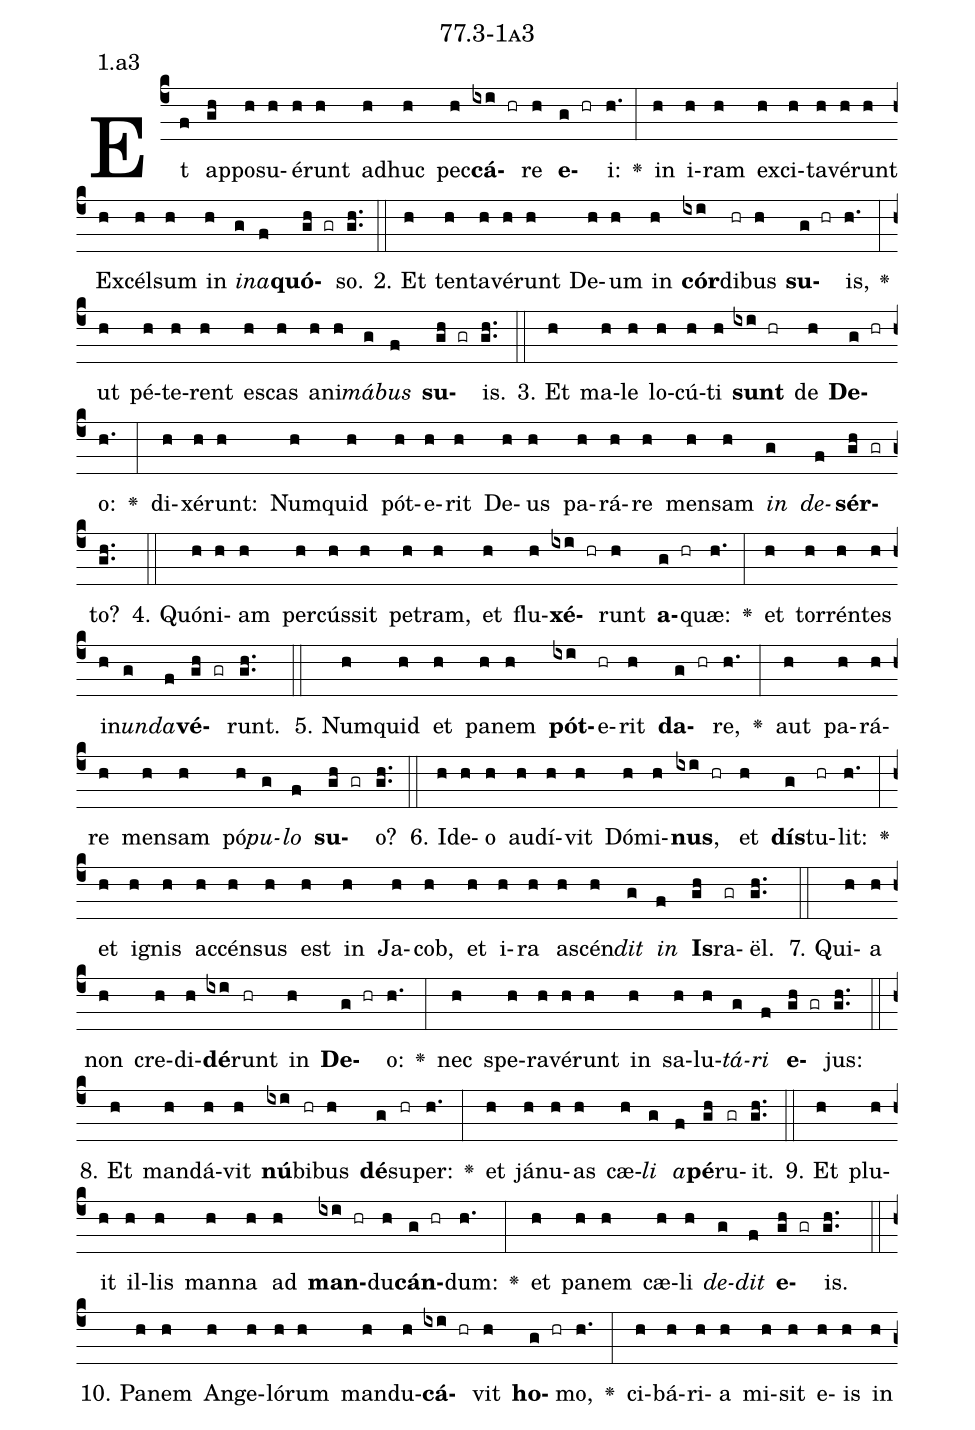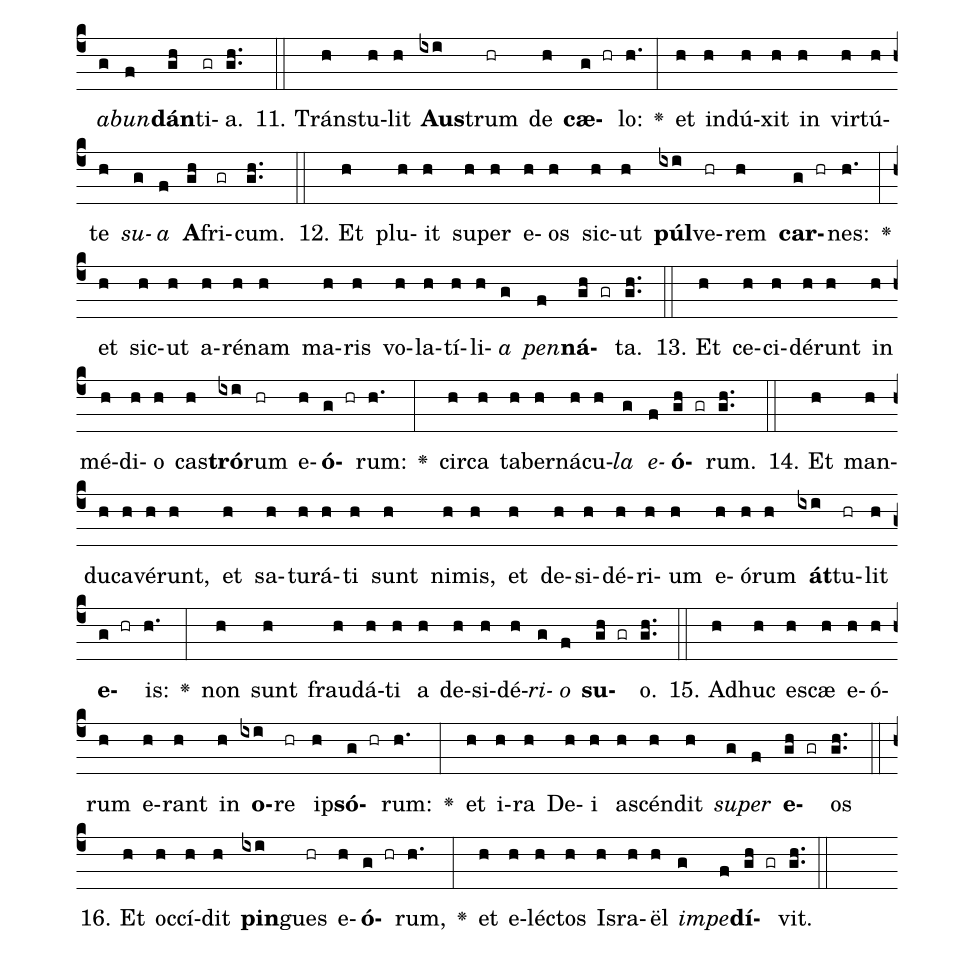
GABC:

name: 77.3-1a3;
annotation: 1.a3;
%%
(c4)Et(f) ap(gh)po(h)su(h)é(h)runt(h) ad(h)huc(h) pec(h)<b>cá</b>(ixi hr)re(h) <b>e</b>(g hr)i:(h.) <v>\greheightstar</v>(:) in(h) i(h)ram(h) ex(h)ci(h)ta(h)vé(h)runt(h) Ex(h)cél(h)sum(h) in(h) <i>in</i>(g)<i>a</i>(f)<b>quó</b>(gh gr)so.(gh..) (::)
2. Et(h) ten(h)ta(h)vé(h)runt(h) De(h)um(h) in(h) <b>cór</b>(ixi)di(hr)bus(h) <b>su</b>(g hr)is,(h.) <v>\greheightstar</v>(:) ut(h) pé(h)te(h)rent(h) es(h)cas(h) a(h)ni(h)<i>má</i>(g)<i>bus</i>(f) <b>su</b>(gh gr)is.(gh..) (::)
3. Et(h) ma(h)le(h) lo(h)cú(h)ti(h) <b>sunt</b>(ixi hr) de(h) <b>De</b>(g hr)o:(h.) <v>\greheightstar</v>(:) di(h)xé(h)runt:(h) Num(h)quid(h) pót(h)e(h)rit(h) De(h)us(h) pa(h)rá(h)re(h) men(h)sam(h) <i>in</i>(g) <i>de</i>(f)<b>sér</b>(gh gr)to?(gh..) (::)
4. Quón(h)i(h)am(h) per(h)cús(h)sit(h) pe(h)tram,(h) et(h) flu(h)<b>xé</b>(ixi hr)runt(h) <b>a</b>(g hr)quæ:(h.) <v>\greheightstar</v>(:) et(h) tor(h)rén(h)tes(h) in(h)<i>un</i>(g)<i>da</i>(f)<b>vé</b>(gh gr)runt.(gh..) (::)
5. Num(h)quid(h) et(h) pa(h)nem(h) <b>pót</b>(ixi)e(hr)rit(h) <b>da</b>(g hr)re,(h.) <v>\greheightstar</v>(:) aut(h) pa(h)rá(h)re(h) men(h)sam(h) pó(h)<i>pu</i>(g)<i>lo</i>(f) <b>su</b>(gh gr)o?(gh..) (::)
6. Id(h)e(h)o(h) au(h)dí(h)vit(h) Dó(h)mi(h)<b>nus</b>,(ixi hr) et(h) <b>dís</b>(g)tu(hr)lit:(h.) <v>\greheightstar</v>(:) et(h) i(h)gnis(h) ac(h)cén(h)sus(h) est(h) in(h) Ja(h)cob,(h) et(h) i(h)ra(h) a(h)scén(h)<i>dit</i>(g) <i>in</i>(f) <b>Is</b>(gh)ra(gr)ël.(gh..) (::)
7. Qui(h)a(h) non(h) cre(h)di(h)<b>dé</b>(ixi)runt(hr) in(h) <b>De</b>(g hr)o:(h.) <v>\greheightstar</v>(:) nec(h) spe(h)ra(h)vé(h)runt(h) in(h) sa(h)lu(h)<i>tá</i>(g)<i>ri</i>(f) <b>e</b>(gh gr)jus:(gh..) (::)
8. Et(h) man(h)dá(h)vit(h) <b>nú</b>(ixi)bi(hr)bus(h) <b>dé</b>(g)su(hr)per:(h.) <v>\greheightstar</v>(:) et(h) já(h)nu(h)as(h) cæ(h)<i>li</i>(g) <i>a</i>(f)<b>pé</b>(gh)ru(gr)it.(gh..) (::)
9. Et(h) plu(h)it(h) il(h)lis(h) man(h)na(h) ad(h) <b>man</b>(ixi hr)du(h)<b>cán</b>(g hr)dum:(h.) <v>\greheightstar</v>(:) et(h) pa(h)nem(h) cæ(h)li(h) <i>de</i>(g)<i>dit</i>(f) <b>e</b>(gh gr)is.(gh..) (::)
10. Pa(h)nem(h) An(h)ge(h)ló(h)rum(h) man(h)du(h)<b>cá</b>(ixi hr)vit(h) <b>ho</b>(g hr)mo,(h.) <v>\greheightstar</v>(:) ci(h)bá(h)ri(h)a(h) mi(h)sit(h) e(h)is(h) in(h) <i>ab</i>(g)<i>un</i>(f)<b>dán</b>(gh)ti(gr)a.(gh..) (::)
11. Tráns(h)tu(h)lit(h) <b>Aus</b>(ixi)trum(hr) de(h) <b>cæ</b>(g hr)lo:(h.) <v>\greheightstar</v>(:) et(h) in(h)dú(h)xit(h) in(h) vir(h)tú(h)te(h) <i>su</i>(g)<i>a</i>(f) <b>A</b>(gh)fri(gr)cum.(gh..) (::)
12. Et(h) plu(h)it(h) su(h)per(h) e(h)os(h) sic(h)ut(h) <b>púl</b>(ixi)ve(hr)rem(h) <b>car</b>(g hr)nes:(h.) <v>\greheightstar</v>(:) et(h) sic(h)ut(h) a(h)ré(h)nam(h) ma(h)ris(h) vo(h)la(h)tí(h)li(h)<i>a</i>(g) <i>pen</i>(f)<b>ná</b>(gh gr)ta.(gh..) (::)
13. Et(h) ce(h)ci(h)dé(h)runt(h) in(h) mé(h)di(h)o(h) cas(h)<b>tró</b>(ixi)rum(hr) e(h)<b>ó</b>(g hr)rum:(h.) <v>\greheightstar</v>(:) cir(h)ca(h) ta(h)ber(h)ná(h)cu(h)<i>la</i>(g) <i>e</i>(f)<b>ó</b>(gh gr)rum.(gh..) (::)
14. Et(h) man(h)du(h)ca(h)vé(h)runt,(h) et(h) sa(h)tu(h)rá(h)ti(h) sunt(h) ni(h)mis,(h) et(h) de(h)si(h)dé(h)ri(h)um(h) e(h)ó(h)rum(h) <b>át</b>(ixi)tu(hr)lit(h) <b>e</b>(g hr)is:(h.) <v>\greheightstar</v>(:) non(h) sunt(h) frau(h)dá(h)ti(h) a(h) de(h)si(h)dé(h)<i>ri</i>(g)<i>o</i>(f) <b>su</b>(gh gr)o.(gh..) (::)
15. Ad(h)huc(h) e(h)scæ(h) e(h)ó(h)rum(h) e(h)rant(h) in(h) <b>o</b>(ixi)re(hr) ip(h)<b>só</b>(g hr)rum:(h.) <v>\greheightstar</v>(:) et(h) i(h)ra(h) De(h)i(h) a(h)scén(h)dit(h) <i>su</i>(g)<i>per</i>(f) <b>e</b>(gh gr)os(gh..) (::)
16. Et(h) oc(h)cí(h)dit(h) <b>pin</b>(ixi)gues(hr) e(h)<b>ó</b>(g hr)rum,(h.) <v>\greheightstar</v>(:) et(h) e(h)léc(h)tos(h) Is(h)ra(h)ël(h) <i>im</i>(g)<i>pe</i>(f)<b>dí</b>(gh gr)vit.(gh..) (::)
